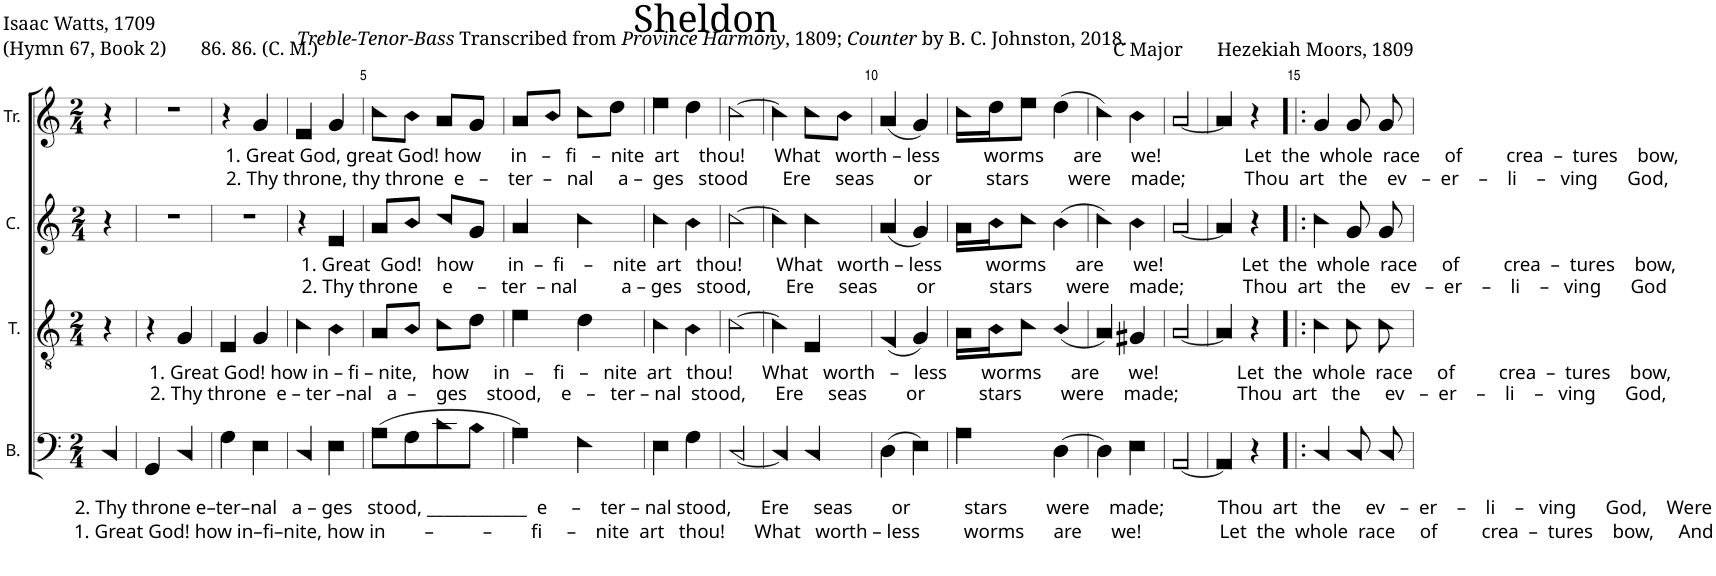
**kern	**kern	**kern	**kern
*part4	*part3	*part2	*part1
*staff4	*staff3	*staff2	*staff1
*I"B.	*I"T.	*I"C.	*I"Tr.
*I'B.	*I'T.	*I'C.	*I'Tr.
*clefF4	*clefGv2	*clefG2	*clefG2
*k[]	*k[]	*k[]	*k[]
*M2/4	*M2/4	*M2/4	*M2/4
=1	=1	=1	=1
!LO:TX:b:t=2. Thy throne e–ter–nal   a – ges   stood, ____________  e     –    ter – nal stood,      Ere     seas        or           stars        were    made;           Thou  art   the     ev   –  er    –    li    –   ving      God,    Were	!	!	!
!LO:TX:b:t=1. Great God! how in–fi–nite, how in        –          –        fi     –    nite  art   thou!      What   worth – less         worms      are      we!                Let  the  whole  race     of         crea  –  tures    bow,     And	!	!	!
4C!/	4r	4r	4r
=2	=2	=2	=2
4GG!/	4r	2r	2r
!	!LO:TX:b:t=1. Great God! how in – fi – nite,   how     in   –    fi   –   nite  art   thou!      What   worth   –   less       worms      are      we!                Let  the  whole  race     of         crea  –  tures    bow,	!	!
!	!LO:TX:b:t=2. Thy throne  e – ter –nal   a  –    ges    stood,    e   –   ter – nal  stood,      Ere     seas        or           stars        were    made;            Thou  art   the     ev   –  er    –    li    –   ving      God,	!	!
4C!/	4G!/	.	.
=3	=3	=3	=3
4G!\	4E!/	2r	4r
!	!	!	!LO:TX:b:t=1. Great God, great God! how      in   –   fi   –  nite  art    thou!      What   worth – less         worms      are      we!                 Let  the  whole  race     of         crea  –  tures    bow,
!	!	!	!LO:TX:b:t=2. Thy throne, thy throne  e   –    ter  –   nal     a –  ges   stood       Ere     seas        or           stars        were    made;            Thou  art   the    ev   –  er    –    li    –   ving      God,
4E!\	4G!/	.	4g!/
=4	=4	=4	=4
4C!/	4c!\	4r	4e!/
!	!	!LO:TX:b:t=1. Great  God!   how       in  –  fi    –    nite  art   thou!       What   worth – less         worms      are      we!                Let  the  whole  race     of         crea  –  tures    bow,	!
!	!	!LO:TX:b:t=2. Thy throne     e     –   ter  – nal         a – ges   stood,       Ere     seas        or           stars       were    made;            Thou  art   the     ev   –  er    –    li    –   ving      God	!
4E!\	4B!\	4e!/	4g!/
=5	=5	=5	=5
(8A!\L	8A!/L	8a!/L	8cc!\L
8G!\	8B!/J	8b!/J	8b!\J
8c!\	8c!\L	8cc!/L	8a!/L
8B!\J	8d!\J	8g!/J	8g!/J
=6	=6	=6	=6
4A!\)	4e!\	4a!/	8a!/L
.	.	.	8b!/J
4F!\	4d!\	4cc!\	8cc!\L
.	.	.	8dd!\J
=7	=7	=7	=7
4E!\	4c!\	4cc!\	4ee!\
4G!\	4B!\	4b!\	4dd!\
=8	=8	=8	=8
[2C!/	[2c!\	[2cc!\	[2cc!\
=9	=9	=9	=9
4C!/]	4c!\]	4cc!\]	4cc!\]
4C!/	4E!/	4cc!\	8cc!\L
.	.	.	8b!\J
=10	=10	=10	=10
(4D!\	(4F!/	(4a!/	(4a!/
4E!\)	4G!/)	4g!/)	4g!/)
=11	=11	=11	=11
4A!\	16A!\LL	16a!\LL	16cc!\LL
.	16B!\J	16b!\J	16dd!\J
.	8c!\J	8cc!\J	8ee!\J
[4D!\	(4B!/	(4b!\	(4dd!\
=12	=12	=12	=12
4D!\]	4A!/)	4cc!\)	4cc!\)
4E!\	4G#X!/	4b!\	4b!\
=13	=13	=13	=13
[2AA!/	[2A!/	[2a!/	[2a!/
=14	=14	=14	=14
4AA!/]	4A!/]	4a!/]	4a!/]
4r	4r	4r	4r
=15!|:	=15!|:	=15!|:	=15!|:
4C!/	4c!\	4cc!\	4g!/
8C!/	8c!\	8g!/	8g!/
8C!/	8c!\	8g!/	8g!/
=	=	=	=
*-	*-	*-	*-
